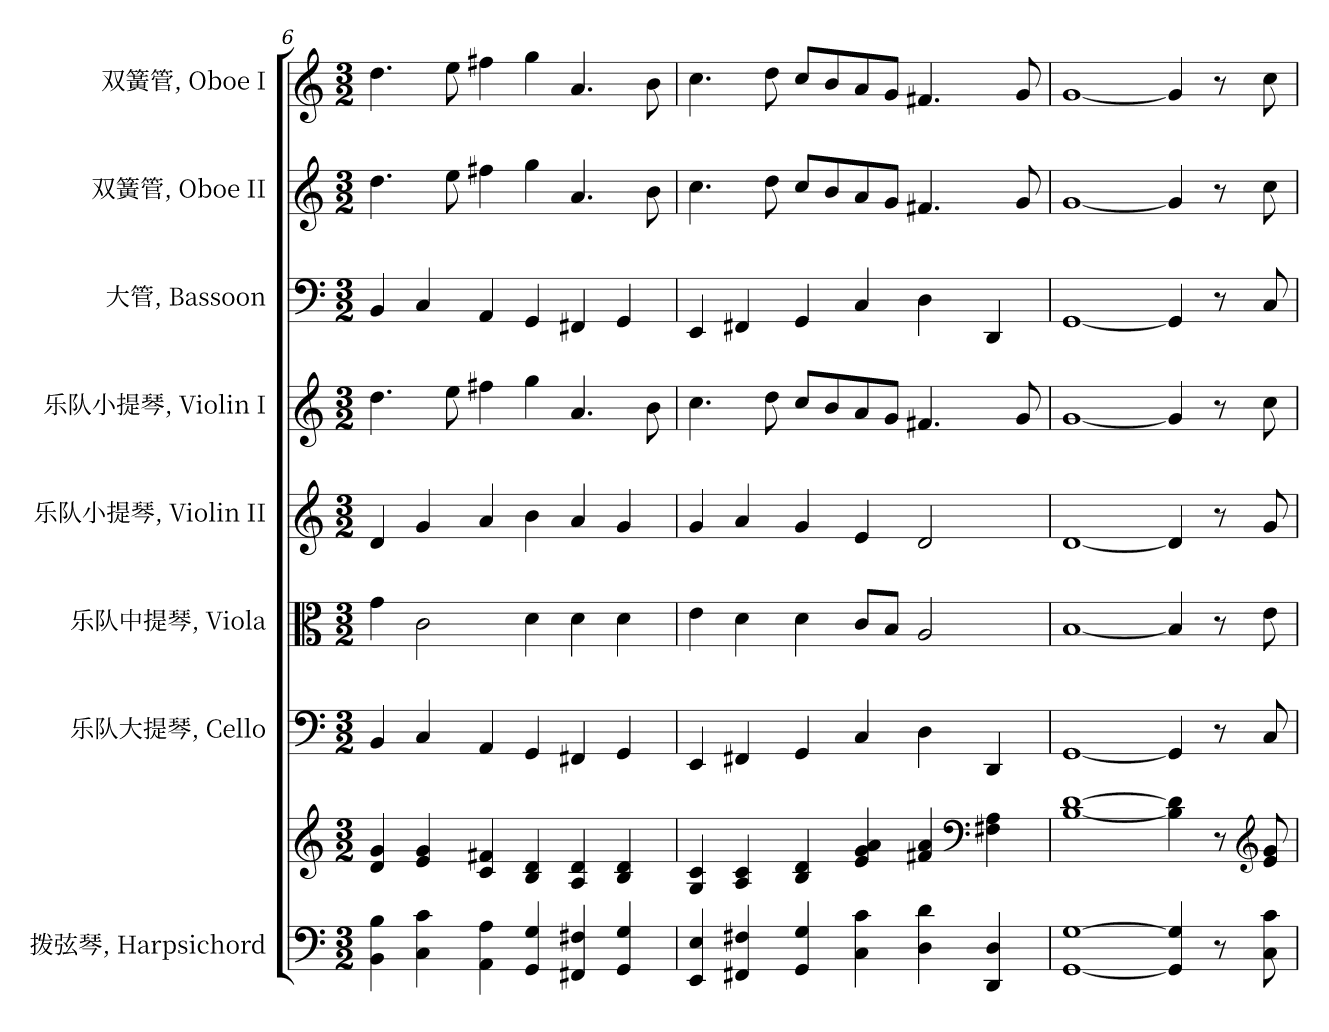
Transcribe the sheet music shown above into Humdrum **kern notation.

**kern	**kern	**kern	**kern	**kern	**kern	**kern	**kern	**kern
*part8	*part8	*part7	*part6	*part5	*part4	*part3	*part2	*part1
*staff9	*staff8	*staff7	*staff6	*staff5	*staff4	*staff3	*staff2	*staff1
*I"拨弦琴, Harpsichord	*	*I"乐队大提琴, Cello	*I"乐队中提琴, Viola	*I"乐队小提琴, Violin II	*I"乐队小提琴, Violin I	*I"大管, Bassoon	*I"双簧管, Oboe II	*I"双簧管, Oboe I
*I'Hch.	*	*	*	*	*	*I'Bsn.	*I'Ob.	*I'Ob.
!!LO:PB:g=z
*clefF4	*clefG2	*clefF4	*clefC3	*clefG2	*clefG2	*clefF4	*clefG2	*clefG2
*k[]	*k[]	*k[]	*k[]	*k[]	*k[]	*k[]	*k[]	*k[]
*M3/2	*M3/2	*M3/2	*M3/2	*M3/2	*M3/2	*M3/2	*M3/2	*M3/2
=6	=6	=6	=6	=6	=6	=6	=6	=6
4BB\ 4B\	4d/ 4g/	4BB/	4g\	4d/	4.dd\	4BB/	4.dd\	4.dd\
4C\ 4c\	4e/ 4g/	4C/	2c\	4g/	.	4C/	.	.
.	.	.	.	.	8ee\	.	8ee\	8ee\
4AA\ 4A\	4c/ 4f#X/	4AA/	.	4a/	4ff#X\	4AA/	4ff#X\	4ff#X\
4GG/ 4G/	4B/ 4d/	4GG/	4d\	4b\	4gg\	4GG/	4gg\	4gg\
4FF#X/ 4F#X/	4A/ 4d/	4FF#X/	4d\	4a/	4.a/	4FF#X/	4.a/	4.a/
4GG/ 4G/	4B/ 4d/	4GG/	4d\	4g/	.	4GG/	.	.
.	.	.	.	.	8b\	.	8b\	8b\
=7	=7	=7	=7	=7	=7	=7	=7	=7
4EE/ 4E/	4G/ 4c/	4EE/	4e\	4g/	4.cc\	4EE/	4.cc\	4.cc\
4FF#X/ 4F#X/	4A/ 4c/	4FF#X/	4d\	4a/	.	4FF#X/	.	.
.	.	.	.	.	8dd\	.	8dd\	8dd\
4GG/ 4G/	4B/ 4d/	4GG/	4d\	4g/	8cc/L	4GG/	8cc/L	8cc/L
.	.	.	.	.	8b/	.	8b/	8b/
4C\ 4c\	4e/ 4g/ 4a/	4C/	8c/L	4e/	8a/	4C/	8a/	8a/
.	.	.	8B/J	.	8g/J	.	8g/J	8g/J
4D\ 4d\	4f#X/ 4a/	4D\	2A/	2d/	4.f#X/	4D\	4.f#X/	4.f#X/
*	*clefF4	*	*	*	*	*	*	*
4DD/ 4D/	4F#X\ 4A\	4DD/	.	.	.	4DD/	.	.
.	.	.	.	.	8g/	.	8g/	8g/
=8	=8	=8	=8	=8	=8	=8	=8	=8
[1GG [1G	[1B [1d	[1GG	[1B	[1d	[1g	[1GG	[1g	[1g
4GG/] 4G/]	4B\] 4d\]	4GG/]	4B/]	4d/]	4g/]	4GG/]	4g/]	4g/]
8r	8r	8r	8r	8r	8r	8r	8r	8r
*	*clefG2	*	*	*	*	*	*	*
8C\ 8c\	8e/ 8g/	8C/	8e\	8g/	8cc\	8C/	8cc\	8cc\
=	=	=	=	=	=	=	=	=
*-	*-	*-	*-	*-	*-	*-	*-	*-
